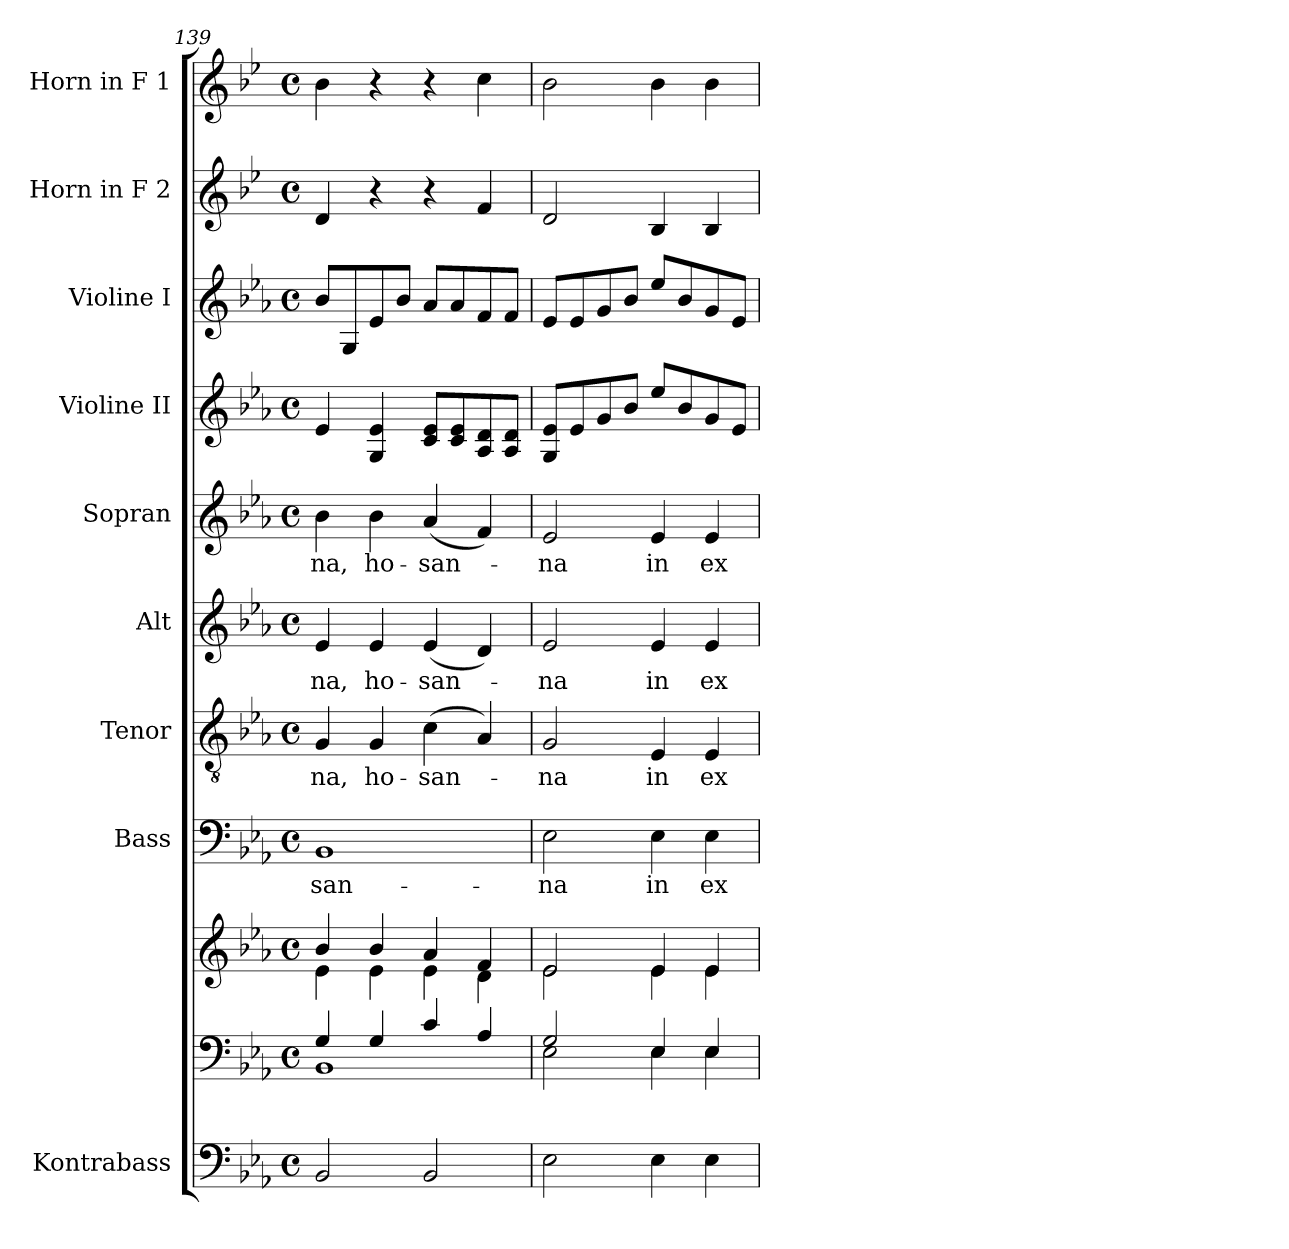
**kern	**kern	**kern	**kern	**text	**kern	**text	**kern	**text	**kern	**text	**kern	**kern	**kern	**kern
*part10	*part9	*part9	*part8	*part8	*part7	*part7	*part6	*part6	*part5	*part5	*part4	*part3	*part2	*part1
*staff11	*staff10	*staff9	*staff8	*staff8	*staff7	*staff7	*staff6	*staff6	*staff5	*staff5	*staff4	*staff3	*staff2	*staff1
*I"Kontrabass	*	*	*I"Bass	*	*I"Tenor	*	*I"Alt	*	*I"Sopran	*	*I"Violine II	*I"Violine I	*I"Horn in F 2	*I"Horn in F 1
*I'Kb.	*	*	*I'B.	*	*I'T.	*	*I'A.	*	*I'S.	*	*I'Vl. II	*I'Vl. I	*	*
*clefF4	*clefF4	*clefG2	*clefF4	*	*clefGv2	*	*clefG2	*	*clefG2	*	*clefG2	*clefG2	*clefG2	*clefG2
*ITrd7c12	*	*	*	*	*	*	*	*	*	*	*	*	*ITrd4c7	*ITrd4c7
*k[b-e-a-]	*k[b-e-a-]	*k[b-e-a-]	*k[b-e-a-]	*	*k[b-e-a-]	*	*k[b-e-a-]	*	*k[b-e-a-]	*	*k[b-e-a-]	*k[b-e-a-]	*k[b-e-a-]	*k[b-e-a-]
*E-:	*E-:	*E-:	*E-:	*	*E-:	*	*E-:	*	*E-:	*	*E-:	*E-:	*E-:	*E-:
*M4/4	*M4/4	*M4/4	*M4/4	*	*M4/4	*	*M4/4	*	*M4/4	*	*M4/4	*M4/4	*M4/4	*M4/4
*met(c)	*met(c)	*met(c)	*met(c)	*	*met(c)	*	*met(c)	*	*met(c)	*	*met(c)	*met(c)	*met(c)	*met(c)
=139	=139	=139	=139	=139	=139	=139	=139	=139	=139	=139	=139	=139	=139	=139
*	*^	*^	*	*	*	*	*	*	*	*	*	*	*	*
!	!	!	!	!	!	!LO:LY:b	!	!LO:LY:b	!	!LO:LY:b	!	!LO:LY:b	!	!	!	!
2BBB-/	4G/	1BB-	4b-/	4e-\	1BB-	-san-	4G/	-na,	4e-/	-na,	4b-\	-na,	4e-/	8b-/L	4G/	4e-\
.	.	.	.	.	.	.	.	.	.	.	.	.	.	8G/	.	.
!	!	!	!	!	!	!	!	!LO:LY:b	!	!LO:LY:b	!	!LO:LY:b	!	!	!	!
.	4G/	.	4b-/	4e-\	.	.	4G/	ho-	4e-/	ho-	4b-\	ho-	4G/ 4e-/	8e-/	4r	4r
.	.	.	.	.	.	.	.	.	.	.	.	.	.	8b-/J	.	.
!	!	!	!	!	!	!	!	!LO:LY:b	!	!LO:LY:b	!	!LO:LY:b	!	!	!	!
2BBB-/	4c/	.	4a-/	4e-\	.	.	(>4c\	-san-	(<4e-/	-san-	(<4a-/	-san-	8c/ 8e-/L	8a-/L	4r	4r
.	.	.	.	.	.	.	.	.	.	.	.	.	8c/ 8e-/	8a-/	.	.
.	4A-/	.	4f/	4d\	.	.	4A-/)	.	4d/)	.	4f/)	.	8A-/ 8d/	8f/	4B-/	4f\
.	.	.	.	.	.	.	.	.	.	.	.	.	8A-/ 8d/J	8f/J	.	.
=140	=140	=140	=140	=140	=140	=140	=140	=140	=140	=140	=140	=140	=140	=140	=140	=140
!	!	!	!	!	!	!LO:LY:b	!	!LO:LY:b	!	!LO:LY:b	!	!LO:LY:b	!	!	!	!
2EE-\	2G/	2E-\	2e-/	2e-\	2E-\	-na	2G/	-na	2e-/	-na	2e-/	-na	8G/ 8e-/L	8e-/L	2G/	2e-\
.	.	.	.	.	.	.	.	.	.	.	.	.	8e-/	8e-/	.	.
.	.	.	.	.	.	.	.	.	.	.	.	.	8g/	8g/	.	.
.	.	.	.	.	.	.	.	.	.	.	.	.	8b-/J	8b-/J	.	.
!	!	!	!	!	!	!LO:LY:b	!	!LO:LY:b	!	!LO:LY:b	!	!LO:LY:b	!	!	!	!
4EE-\	4E-/	4E-\	4e-/	4e-\	4E-\	in	4E-/	in	4e-/	in	4e-/	in	8ee-/L	8ee-/L	4E-/	4e-\
.	.	.	.	.	.	.	.	.	.	.	.	.	8b-/	8b-/	.	.
!	!	!	!	!	!	!LO:LY:b	!	!LO:LY:b	!	!LO:LY:b	!	!LO:LY:b	!	!	!	!
4EE-\	4E-/	4E-\	4e-/	4e-\	4E-\	ex-	4E-/	ex-	4e-/	ex-	4e-/	ex-	8g/	8g/	4E-/	4e-\
.	.	.	.	.	.	.	.	.	.	.	.	.	8e-/J	8e-/J	.	.
*	*v	*v	*	*	*	*	*	*	*	*	*	*	*	*	*	*
*	*	*v	*v	*	*	*	*	*	*	*	*	*	*	*	*
=	=	=	=	=	=	=	=	=	=	=	=	=	=	=
*-	*-	*-	*-	*-	*-	*-	*-	*-	*-	*-	*-	*-	*-	*-
